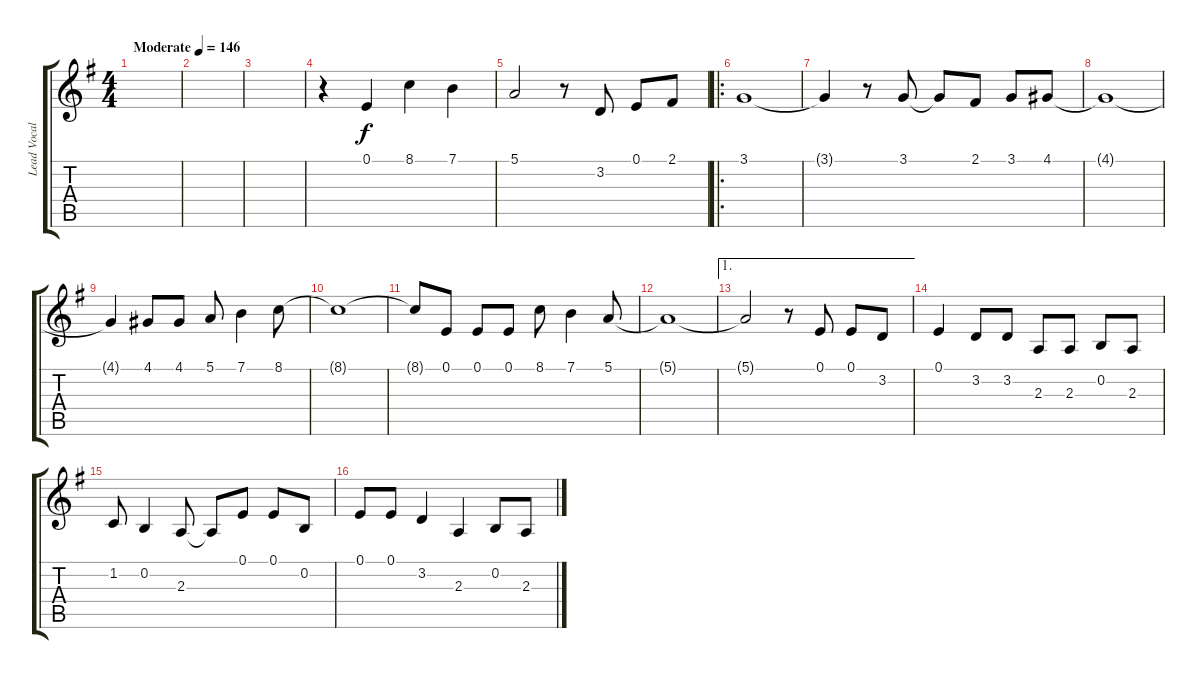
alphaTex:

\track ("Lead Vocals" "Lead Vocal") {instrument clarinet}
\staff {score tabs}
\tuning (E4 B3 G3 D3 A2 E2) {hide}
\ts (4 4)
\tempo (146 "Moderate")
\clef g2
\ks g
|
|
|
r.4 0.1.4 8.1.4 7.1.4 |
5.1.2 r.8 3.2.8 0.1.8 2.1.8 |
\ro
3.1.1 |
3.1{t}.4 r.8 3.1.8 3.1{t}.8 2.1.8 3.1.8 4.1.8 |
4.1{t}.1 |
4.1{t}.4 4.1.8 4.1.8 5.1.8 7.1.4 8.1.8 |
8.1{t}.1 |
8.1{t}.8 0.1.8 0.1.8 0.1.8 8.1.8 7.1.4 5.1.8 |
5.1{t}.1 |
\ae 1
5.1{t}.2 r.8 0.1.8 0.1.8 3.2.8 |
0.1.4 3.2.8 3.2.8 2.3.8 2.3.8 0.2.8 2.3.8 |
1.2.8 0.2.4 2.3.8 2.3{t}.8 0.1.8 0.1.8 0.2.8 |
0.1.8 0.1.8 3.2.4 2.3.4 0.2.8 2.3.8
